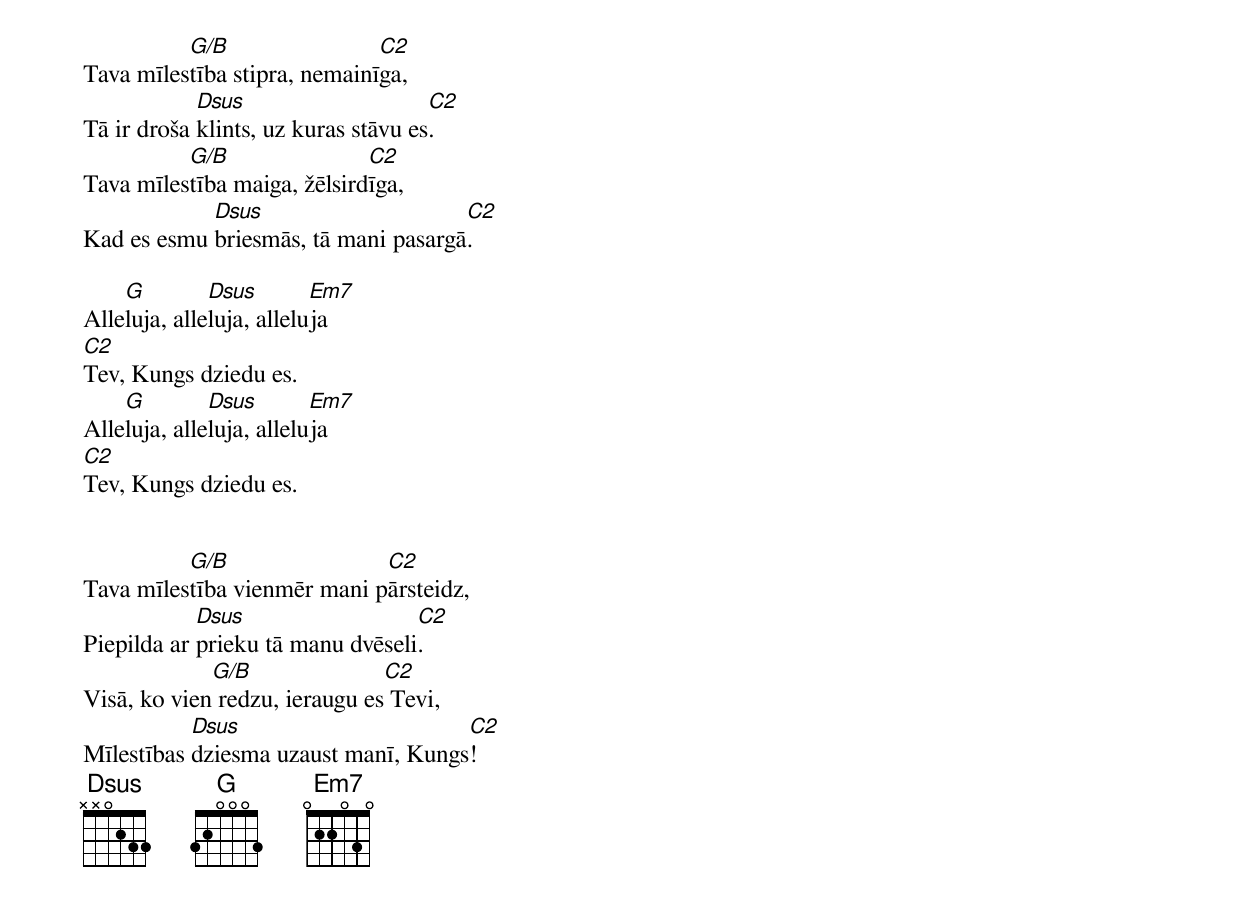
          G/B                 C2
Tava mīlestība stipra, nemainīga,
            Dsus                     C2
Tā ir droša klints, uz kuras stāvu es.
          G/B                C2
Tava mīlestība maiga, žēlsirdīga,
            Dsus                     C2
Kad es esmu briesmās, tā mani pasargā.

    G         Dsus        Em7
Alleluja, alleluja, alleluja
C2
Tev, Kungs dziedu es.
    G         Dsus        Em7
Alleluja, alleluja, alleluja
C2
Tev, Kungs dziedu es.


          G/B                C2
Tava mīlestība vienmēr mani pārsteidz,
            Dsus                  C2
Piepilda ar prieku tā manu dvēseli.
             G/B               C2
Visā, ko vien redzu, ieraugu es Tevi,
           Dsus                      C2
Mīlestības dziesma uzaust manī, Kungs!
